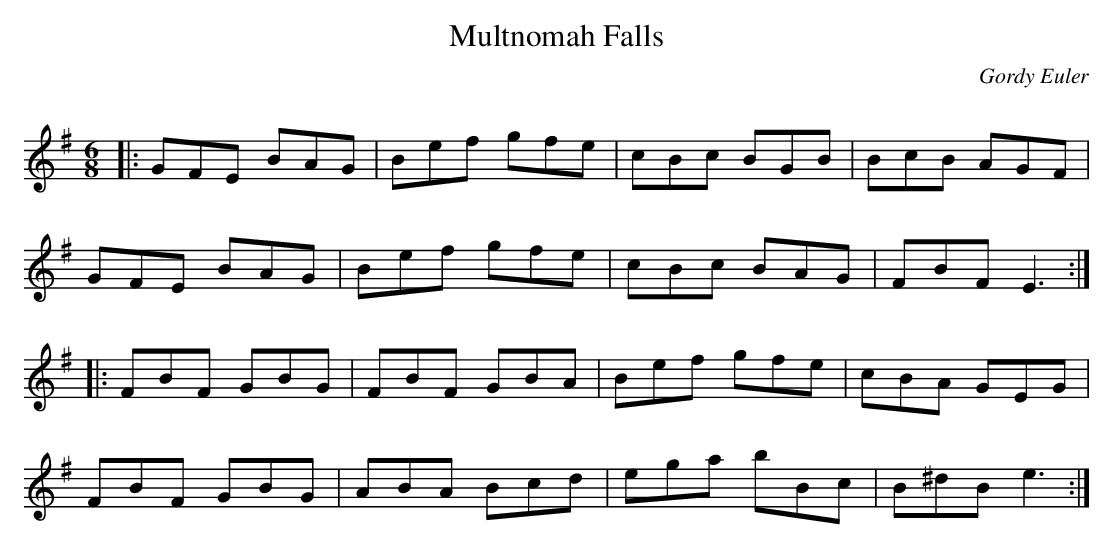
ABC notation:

X:1
T: Multnomah Falls
C:Gordy Euler
Q: 180
K:Em
M:6/8
L:1/16
|:G2F2E2 B2A2G2|B2e2f2 g2f2e2|c2B2c2 B2G2B2|B2c2B2 A2G2F2|
G2F2E2 B2A2G2|B2e2f2 g2f2e2|c2B2c2 B2A2G2|F2B2F2 E6:|
|:F2B2F2 G2B2G2|F2B2F2 G2B2A2|B2e2f2 g2f2e2|c2B2A2 G2E2G2|
F2B2F2 G2B2G2|A2B2A2 B2c2d2|e2g2a2 b2B2c2|B2^d2B2 e6:|
